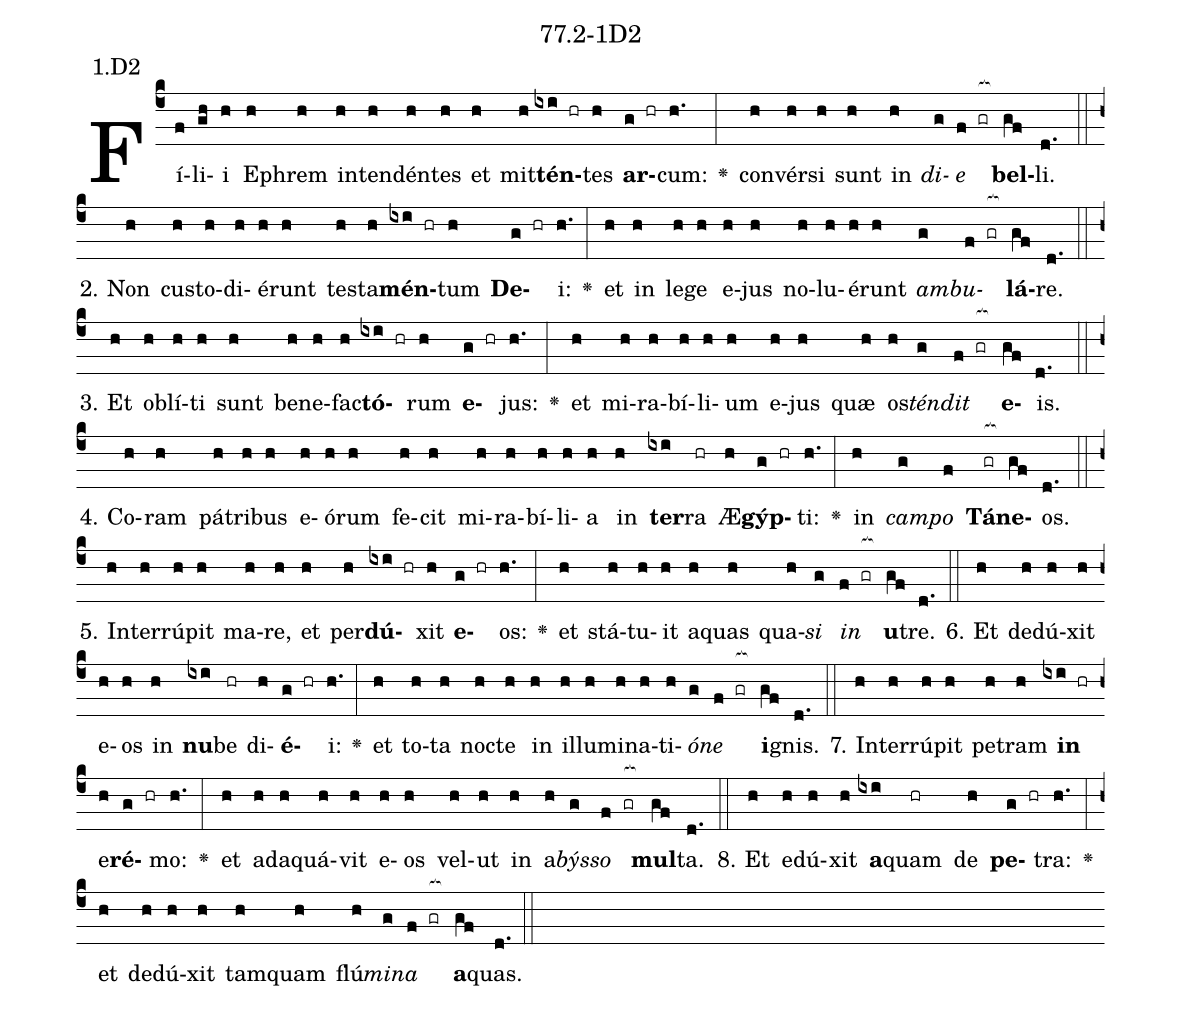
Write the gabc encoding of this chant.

name: 77.2-1D2;
annotation: 1.D2;
%%
(c4)Fí(f)li(gh)i(h) E(h)phrem(h) in(h)ten(h)dén(h)tes(h) et(h) mit(h)<b>tén</b>(ixi hr)tes(h) <b>ar</b>(g hr)cum:(h.) <v>\greheightstar</v>(:) con(h)vér(h)si(h) sunt(h) in(h) <i>di</i>(g)<i>e</i>(f gr[ocb:1{]) <b>bel</b>(gf[ocb:0}])li.(d.) (::)
2. Non(h) cus(h)to(h)di(h)é(h)runt(h) tes(h)ta(h)<b>mén</b>(ixi hr)tum(h) <b>De</b>(g hr)i:(h.) <v>\greheightstar</v>(:) et(h) in(h) le(h)ge(h) e(h)jus(h) no(h)lu(h)é(h)runt(h) <i>am</i>(g)<i>bu</i>(f gr[ocb:1{])<b>lá</b>(gf[ocb:0}])re.(d.) (::)
3. Et(h) ob(h)lí(h)ti(h) sunt(h) be(h)ne(h)fac(h)<b>tó</b>(ixi hr)rum(h) <b>e</b>(g hr)jus:(h.) <v>\greheightstar</v>(:) et(h) mi(h)ra(h)bí(h)li(h)um(h) e(h)jus(h) quæ(h) os(h)<i>tén</i>(g)<i>dit</i>(f gr[ocb:1{]) <b>e</b>(gf[ocb:0}])is.(d.) (::)
4. Co(h)ram(h) pá(h)tri(h)bus(h) e(h)ó(h)rum(h) fe(h)cit(h) mi(h)ra(h)bí(h)li(h)a(h) in(h) <b>ter</b>(ixi)ra(hr) Æ(h)<b>gýp</b>(g hr)ti:(h.) <v>\greheightstar</v>(:) in(h) <i>cam</i>(g)<i>po</i>(f) <b>Tá</b>(gr[ocb:1{])<b>ne</b>(gf[ocb:0}])os.(d.) (::)
5. In(h)ter(h)rú(h)pit(h) ma(h)re,(h) et(h) per(h)<b>dú</b>(ixi hr)xit(h) <b>e</b>(g hr)os:(h.) <v>\greheightstar</v>(:) et(h) stá(h)tu(h)it(h) a(h)quas(h) qua(h)<i>si</i>(g) <i>in</i>(f gr[ocb:1{]) <b>u</b>(gf[ocb:0}])tre.(d.) (::)
6. Et(h) de(h)dú(h)xit(h) e(h)os(h) in(h) <b>nu</b>(ixi)be(hr) di(h)<b>é</b>(g hr)i:(h.) <v>\greheightstar</v>(:) et(h) to(h)ta(h) noc(h)te(h) in(h) il(h)lu(h)mi(h)na(h)ti(h)<i>ó</i>(g)<i>ne</i>(f gr[ocb:1{]) <b>i</b>(gf[ocb:0}])gnis.(d.) (::)
7. In(h)ter(h)rú(h)pit(h) pe(h)tram(h) <b>in</b>(ixi hr) e(h)<b>ré</b>(g hr)mo:(h.) <v>\greheightstar</v>(:) et(h) ad(h)a(h)quá(h)vit(h) e(h)os(h) vel(h)ut(h) in(h) a(h)<i>býs</i>(g)<i>so</i>(f gr[ocb:1{]) <b>mul</b>(gf[ocb:0}])ta.(d.) (::)
8. Et(h) e(h)dú(h)xit(h) <b>a</b>(ixi)quam(hr) de(h) <b>pe</b>(g hr)tra:(h.) <v>\greheightstar</v>(:) et(h) de(h)dú(h)xit(h) tam(h)quam(h) flú(h)<i>mi</i>(g)<i>na</i>(f gr[ocb:1{]) <b>a</b>(gf[ocb:0}])quas.(d.) (::)
